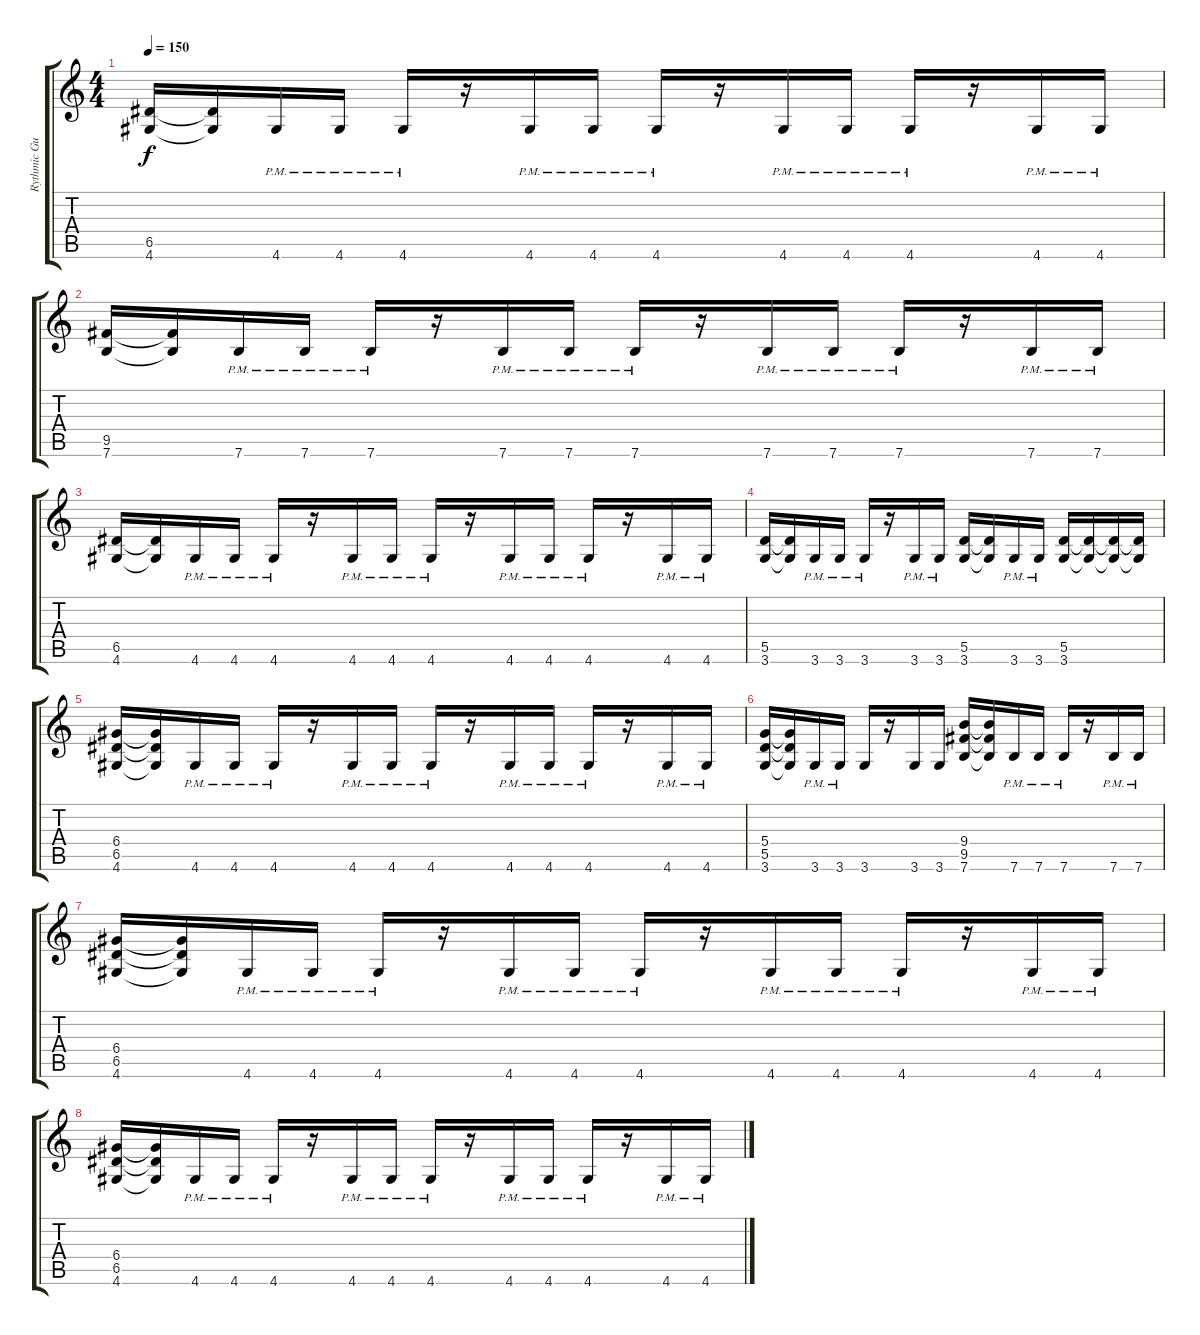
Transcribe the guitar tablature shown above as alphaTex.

\track ("Rythmic Guitar" "Rythmic Gu") {instrument distortionguitar}
\staff {score tabs}
\tuning (E4 B3 G3 D3 A2 E2) {hide}
\ts (4 4)
\tempo 150
\clef g2
\ks c
(6.5 4.6).16{dy f} (6.5{t} 4.6{t}).16 4.6{pm}.16 4.6{pm}.16 4.6{pm}.16 r.16 4.6{pm}.16 4.6{pm}.16 4.6{pm}.16 r.16 4.6{pm}.16 4.6{pm}.16 4.6{pm}.16 r.16 4.6{pm}.16 4.6{pm}.16 |
(9.5 7.6).16 (9.5{t} 7.6{t}).16 7.6{pm}.16 7.6{pm}.16 7.6{pm}.16 r.16 7.6{pm}.16 7.6{pm}.16 7.6{pm}.16 r.16 7.6{pm}.16 7.6{pm}.16 7.6{pm}.16 r.16 7.6{pm}.16 7.6{pm}.16 |
(6.5 4.6).16 (6.5{t} 4.6{t}).16 4.6{pm}.16 4.6{pm}.16 4.6{pm}.16 r.16 4.6{pm}.16 4.6{pm}.16 4.6{pm}.16 r.16 4.6{pm}.16 4.6{pm}.16 4.6{pm}.16 r.16 4.6{pm}.16 4.6{pm}.16 |
(5.5 3.6).16 (5.5{t} 3.6{t}).16 3.6{pm}.16 3.6{pm}.16 3.6{pm}.16 r.16 3.6{pm}.16 3.6{pm}.16 (5.5 3.6).16 (5.5{t} 3.6{t}).16 3.6{pm}.16 3.6{pm}.16 (5.5 3.6).16 (5.5{t} 3.6{t}).16 (5.5{t} 3.6{t}).16 (5.5{t} 3.6{t}).16 |
(6.4 6.5 4.6).16 (6.4{t} 6.5{t} 4.6{t}).16 4.6{pm}.16 4.6{pm}.16 4.6{pm}.16 r.16 4.6{pm}.16 4.6{pm}.16 4.6{pm}.16 r.16 4.6{pm}.16 4.6{pm}.16 4.6{pm}.16 r.16 4.6{pm}.16 4.6{pm}.16 |
(5.4 5.5 3.6).16 (5.4{t} 5.5{t} 3.6{t}).16 3.6{pm}.16 3.6{pm}.16 3.6.16 r.16 3.6.16 3.6.16 (9.4 9.5 7.6).16 (9.4{t} 9.5{t} 7.6{t}).16 7.6{pm}.16 7.6{pm}.16 7.6{pm}.16 r.16 7.6{pm}.16 7.6{pm}.16 |
(6.4 6.5 4.6).16 (6.4{t} 6.5{t} 4.6{t}).16 4.6{pm}.16 4.6{pm}.16 4.6{pm}.16 r.16 4.6{pm}.16 4.6{pm}.16 4.6{pm}.16 r.16 4.6{pm}.16 4.6{pm}.16 4.6{pm}.16 r.16 4.6{pm}.16 4.6{pm}.16 |
(6.4 6.5 4.6).16 (6.4{t} 6.5{t} 4.6{t}).16 4.6{pm}.16 4.6{pm}.16 4.6{pm}.16 r.16 4.6{pm}.16 4.6{pm}.16 4.6{pm}.16 r.16 4.6{pm}.16 4.6{pm}.16 4.6{pm}.16 r.16 4.6{pm}.16 4.6{pm}.16
